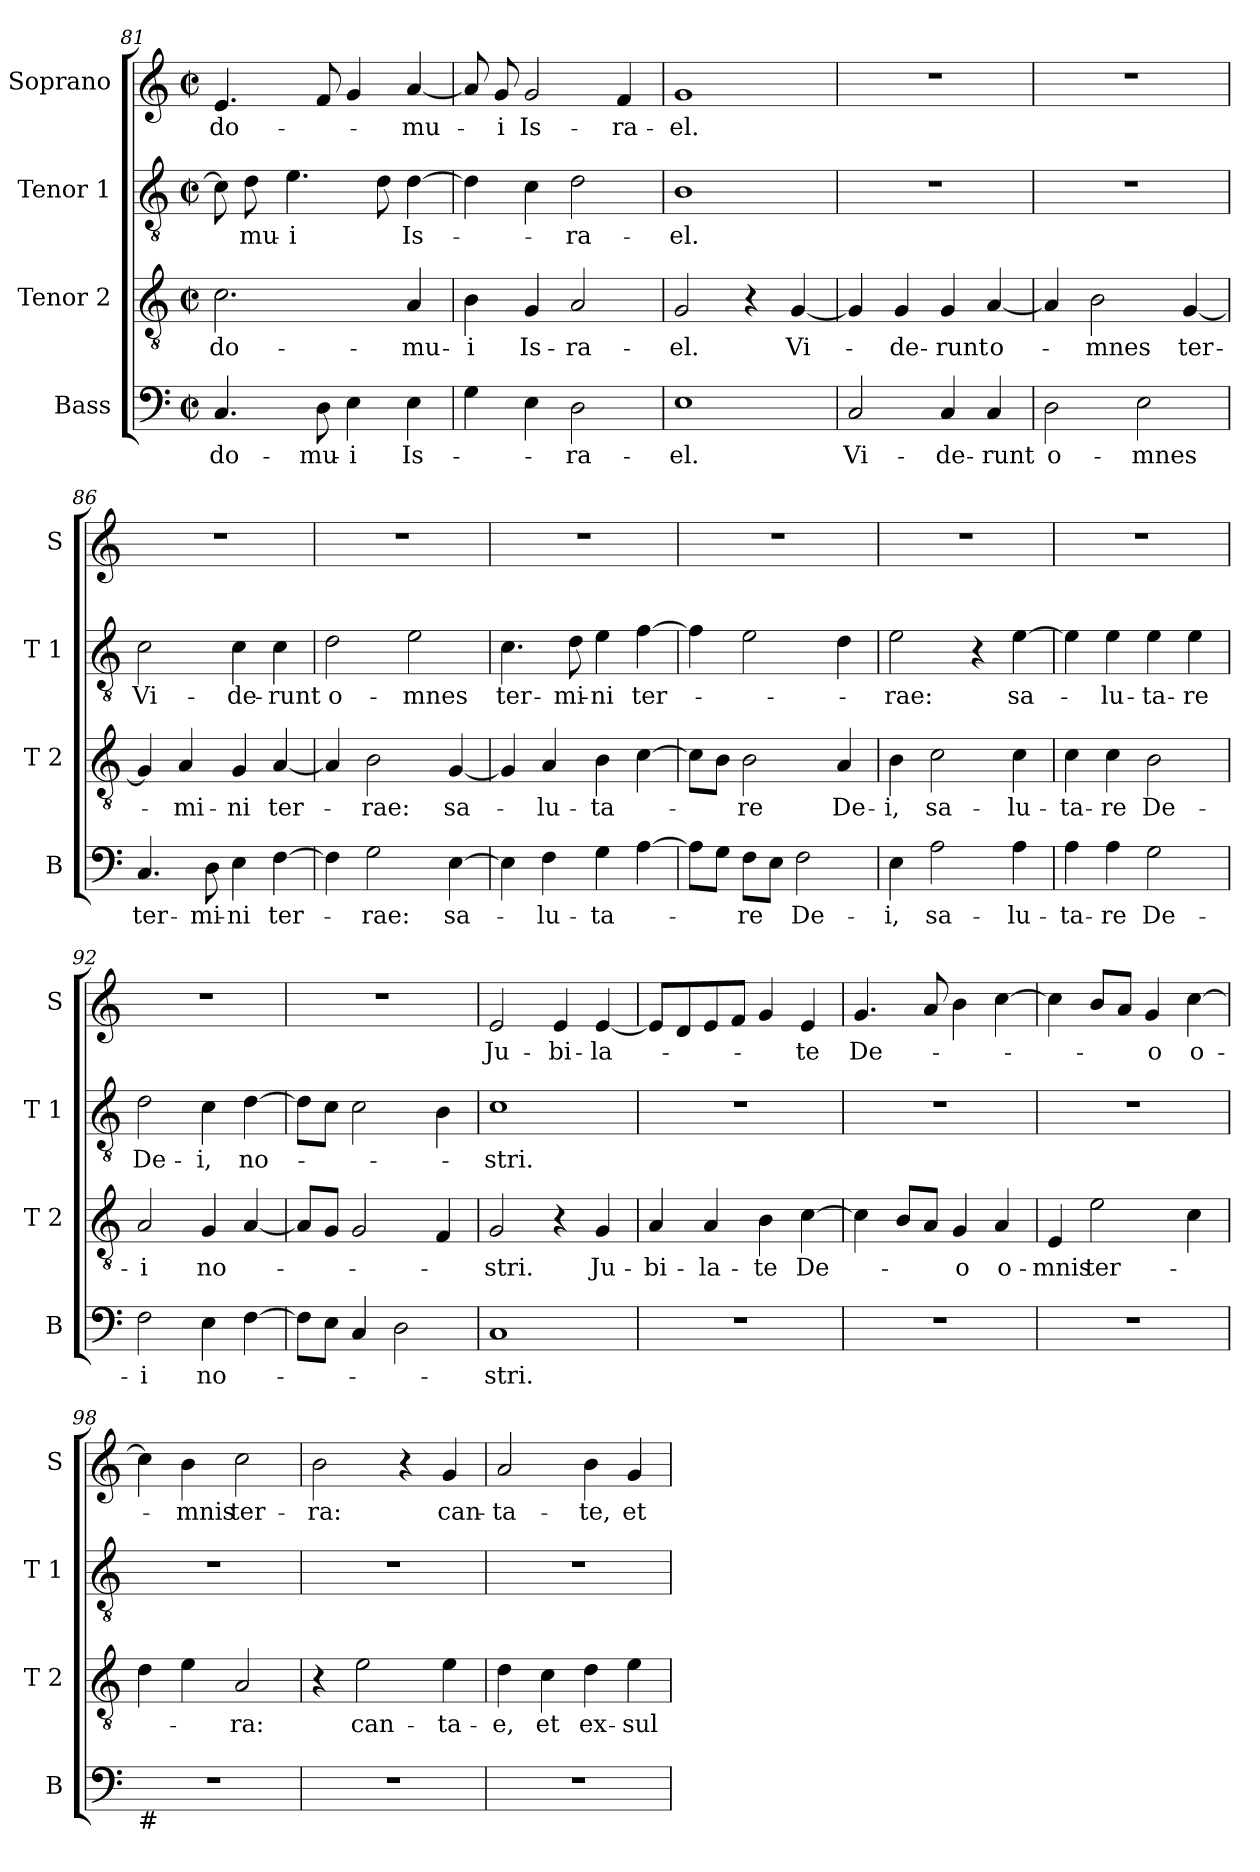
**kern	**text	**kern	**text	**kern	**text	**kern	**text
*part4	*part4	*part3	*part3	*part2	*part2	*part1	*part1
*staff4	*staff4	*staff3	*staff3	*staff2	*staff2	*staff1	*staff1
*I"Bass	*	*I"Tenor 2	*	*I"Tenor 1	*	*I"Soprano	*
*I'B	*	*I'T 2	*	*I'T 1	*	*I'S	*
*clefF4	*	*clefGv2	*	*clefGv2	*	*clefG2	*
*k[]	*	*k[]	*	*k[]	*	*k[]	*
*C:	*	*C:	*	*C:	*	*C:	*
*M2/2	*	*M2/2	*	*M2/2	*	*M2/2	*
*met(c|)	*	*met(c|)	*	*met(c|)	*	*met(c|)	*
=81	=81	=81	=81	=81	=81	=81	=81
4.C/	do-	2.c\	do-	8c\]	.	4.e/	do-
.	.	.	.	8d\	-mu-	.	.
.	.	.	.	4.e\	-i	.	.
8D\	-mu-	.	.	.	.	8f/	.
4E\	-i	.	.	.	.	4g/	.
.	.	.	.	8d\	.	.	.
4E\	Is-	4A/	-mu-	[4d\	Is-	[4a/	-mu-
=82	=82	=82	=82	=82	=82	=82	=82
4G\	.	4B\	-i	4d\]	.	8a/]	.
.	.	.	.	.	.	8g/	-i
4E\	.	4G/	Is-	4c\	.	2g/	Is-
2D\	-ra-	2A/	-ra-	2d\	-ra-	.	.
.	.	.	.	.	.	4f/	-ra-
=83	=83	=83	=83	=83	=83	=83	=83
1E	-el.	2G/	-el.	1B	-el.	1g	-el.
.	.	4r	.	.	.	.	.
.	.	[4G/	Vi-	.	.	.	.
=84	=84	=84	=84	=84	=84	=84	=84
2C/	Vi-	4G/]	.	1r	.	1r	.
.	.	4G/	-de-	.	.	.	.
4C/	-de-	4G/	-runt	.	.	.	.
4C/	-runt	[4A/	o-	.	.	.	.
!!LO:LB:g=z
=85	=85	=85	=85	=85	=85	=85	=85
2D\	o-	4A/]	.	1r	.	1r	.
.	.	2B\	-mnes	.	.	.	.
2E\	-mnes	.	.	.	.	.	.
.	.	[4G/	ter-	.	.	.	.
=86	=86	=86	=86	=86	=86	=86	=86
4.C/	ter-	4G/]	.	2c\	Vi-	1r	.
.	.	4A/	-mi-	.	.	.	.
8D\	-mi-	.	.	.	.	.	.
4E\	-ni	4G/	-ni	4c\	-de-	.	.
[4F\	ter-	[4A/	ter-	4c\	-runt	.	.
=87	=87	=87	=87	=87	=87	=87	=87
4F\]	.	4A/]	.	2d\	o-	1r	.
2G\	-rae:	2B\	-rae:	.	.	.	.
.	.	.	.	2e\	-mnes	.	.
[4E\	sa-	[4G/	sa-	.	.	.	.
=88	=88	=88	=88	=88	=88	=88	=88
4E\]	.	4G/]	.	4.c\	ter-	1r	.
4F\	-lu-	4A/	-lu-	.	.	.	.
.	.	.	.	8d\	-mi-	.	.
4G\	-ta-	4B\	-ta-	4e\	-ni	.	.
[4A\	.	[4c\	.	[4f\	ter-	.	.
=89	=89	=89	=89	=89	=89	=89	=89
8A\L]	.	8c\L]	.	4f\]	.	1r	.
8G\J	.	8B\J	.	.	.	.	.
8F\L	-re	2B\	-re	2e\	.	.	.
8E\J	.	.	.	.	.	.	.
2F\	De-	.	.	.	.	.	.
.	.	4A/	De-	4d\	.	.	.
=90	=90	=90	=90	=90	=90	=90	=90
4E\	-i,	4B\	-i,	2e\	-rae:	1r	.
2A\	sa-	2c\	sa-	.	.	.	.
.	.	.	.	4r	.	.	.
4A\	-lu-	4c\	-lu-	[4e\	sa-	.	.
!!LO:PB:g=z
=91	=91	=91	=91	=91	=91	=91	=91
4A\	-ta-	4c\	-ta-	4e\]	.	1r	.
4A\	-re	4c\	-re	4e\	-lu-	.	.
2G\	De-	2B\	De-	4e\	-ta-	.	.
.	.	.	.	4e\	-re	.	.
=92	=92	=92	=92	=92	=92	=92	=92
2F\	-i	2A/	-i	2d\	De-	1r	.
4E\	no-	4G/	no-	4c\	-i,	.	.
[4F\	.	[4A/	.	[4d\	no-	.	.
=93	=93	=93	=93	=93	=93	=93	=93
8F\L]	.	8A/L]	.	8d\L]	.	1r	.
8E\J	.	8G/J	.	8c\J	.	.	.
4C/	.	2G/	.	2c\	.	.	.
2D\	.	.	.	.	.	.	.
.	.	4F/	.	4B\	.	.	.
=94	=94	=94	=94	=94	=94	=94	=94
1C	-stri.	2G/	-stri.	1c	-stri.	2e/	Ju-
.	.	4r	.	.	.	4e/	-bi-
.	.	4G/	Ju-	.	.	[4e/	-la-
=95	=95	=95	=95	=95	=95	=95	=95
1r	.	4A/	-bi-	1r	.	8e/L]	.
.	.	.	.	.	.	8d/	.
.	.	4A/	-la-	.	.	8e/	.
.	.	.	.	.	.	8f/J	.
.	.	4B\	-te	.	.	4g/	.
.	.	[4c\	De-	.	.	4e/	-te
=96	=96	=96	=96	=96	=96	=96	=96
1r	.	4c\]	.	1r	.	4.g/	De-
.	.	8B/L	.	.	.	.	.
.	.	8A/J	.	.	.	8a/	.
.	.	4G/	-o	.	.	4b\	.
.	.	4A/	o-	.	.	[4cc\	.
!!LO:LB:g=z
=97	=97	=97	=97	=97	=97	=97	=97
1r	.	4E/	-mnis	1r	.	4cc\]	.
.	.	2e\	ter-	.	.	8b/L	.
.	.	.	.	.	.	8a/J	.
.	.	.	.	.	.	4g/	-o
.	.	4c\	.	.	.	[4cc\	o-
=98	=98	=98	=98	=98	=98	=98	=98
!LO:TX:b:t=#	!	!	!	!	!	!	!
1r	.	4d\	.	1r	.	4cc\]	.
.	.	4e\	.	.	.	4b\	-mnis
.	.	2A/	-ra:	.	.	2cc\	ter-
=99	=99	=99	=99	=99	=99	=99	=99
1r	.	4r	.	1r	.	2b\	-ra:
.	.	2e\	can-	.	.	.	.
.	.	.	.	.	.	4r	.
.	.	4e\	-ta-	.	.	4g/	can-
=100	=100	=100	=100	=100	=100	=100	=100
1r	.	4d\	-e,	1r	.	2a/	-ta-
.	.	4c\	et	.	.	.	.
.	.	4d\	ex-	.	.	4b\	-te,
.	.	4e\	-sul	.	.	4g/	et
=	=	=	=	=	=	=	=
*-	*-	*-	*-	*-	*-	*-	*-
